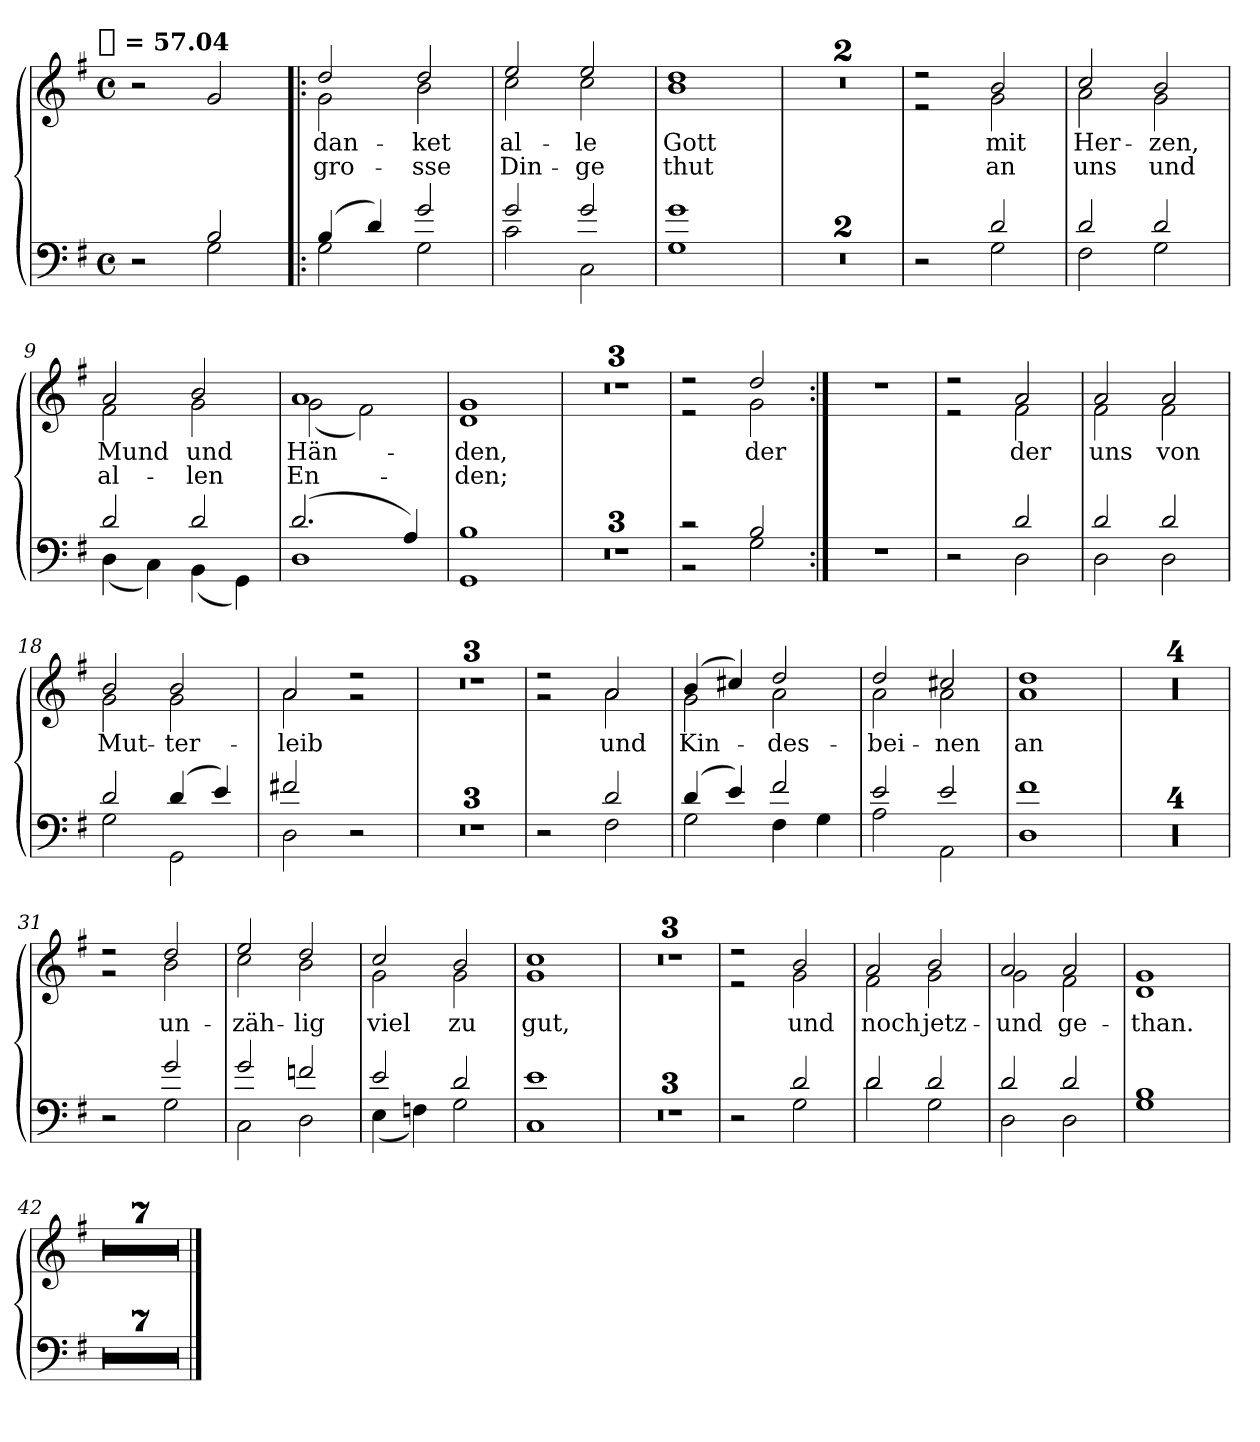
**kern	**kern	**text	**text
*part1	*part1	*part1	*part1
*staff2	*staff1	*staff1	*staff1
*clefF4	*clefG2	*	*
*k[f#]	*k[f#]	*	*
!!LO:TX:omd:t=[half] = 57.04
*M4/4	*M4/4	*	*
*met(c)	*met(c)	*	*
*MM114	*MM114	*	*
=1	=1	=1	=1
*^	*	*	*
2ryy	2r	2r	.	.
2B	2G	2g	.	.
=2!|:	=2!|:	=2!|:	=2!|:	=2!|:
*	*	*^	*	*
(4B	2G	2dd	2g	dan-	gro-
4d)	.	.	.	.	.
2g	2G	2dd	2b	-ket	-sse
=3	=3	=3	=3	=3	=3
2g	2c	2ee	2cc	al-	Din-
2g	2C	2ee	2cc	-le	-ge
=4	=4	=4	=4	=4	=4
1g	1G	1dd	1b	Gott	thut
*v	*v	*	*	*	*
*	*v	*v	*	*
=5	=5	=5	=5
1r	1r	.	.
=6	=6	=6	=6
1r	1r	.	.
!!LO:LB:g=z
=7	=7	=7	=7
*^	*^	*	*
2ryy	2r	2r	2r	.	.
2d	2G	2b	2g	mit	an
=8	=8	=8	=8	=8	=8
2d	2F#	2cc	2a	Her-	uns
2d	2G	2b	2g	-zen,	und
=9	=9	=9	=9	=9	=9
2d	(4D	2a	2f#	Mund	al-
.	4C)	.	.	.	.
2d	(4BB	2b	2g	und	-len
.	4GG)	.	.	.	.
=10	=10	=10	=10	=10	=10
(2.d	1D	1a	(2g	Hän-	En-
.	.	.	2f#)	.	.
4A)	.	.	.	.	.
=11	=11	=11	=11	=11	=11
1B	1GG	1g	1d	-den,	-den;
*v	*v	*	*	*	*
*	*v	*v	*	*
=12	=12	=12	=12
1r	1r	.	.
=13	=13	=13	=13
1r	1r	.	.
=14	=14	=14	=14
1r	1r	.	.
=15	=15	=15	=15
*^	*^	*	*
2r	2r	2r	2r	.	.
2B	2G	2dd	2g	der	.
*v	*v	*	*	*	*
*	*v	*v	*	*
=:|!	=:|!	=:|!	=:|!
1r	1r	.	.
!!LO:LB:g=z
=16	=16	=16	=16
*^	*^	*	*
2r	2ryy	2r	2r	.	.
2d	2D	2a	2f#	der	.
=17	=17	=17	=17	=17	=17
2d	2D	2a	2f#	uns	.
2d	2D	2a	2f#	von	.
=18	=18	=18	=18	=18	=18
2d	2G	2b	2g	Mut-	.
(4d	2GG	2b	2g	-ter-	.
4e)	.	.	.	.	.
=19	=19	=19	=19	=19	=19
2f#X	2D	2a	2a	-leib	.
2r	2ryy	2r	2r	.	.
*v	*v	*	*	*	*
*	*v	*v	*	*
=20	=20	=20	=20
1r	1r	.	.
=21	=21	=21	=21
1r	1r	.	.
=22	=22	=22	=22
1r	1r	.	.
!!LO:LB:g=z
=23	=23	=23	=23
*^	*^	*	*
2ryy	2r	2r	2r	.	.
2d	2F#	2a	2a	und	.
=24	=24	=24	=24	=24	=24
(4d	2G	(4b	2g	Kin-	.
4e)	.	4cc#X)	.	.	.
2f#	4F#	2dd	2a	-des-	.
.	4G	.	.	.	.
=25	=25	=25	=25	=25	=25
2e	2A	2dd	2a	-bei-	.
2e	2AA	2cc#X	2a	-nen	.
=26	=26	=26	=26	=26	=26
1f#	1D	1dd	1a	an	.
*v	*v	*	*	*	*
*	*v	*v	*	*
=27	=27	=27	=27
1r	1r	.	.
=28	=28	=28	=28
1r	1r	.	.
=29	=29	=29	=29
1r	1r	.	.
=30	=30	=30	=30
1r	1r	.	.
!!LO:LB:g=z
=31	=31	=31	=31
*^	*^	*	*
2r	2ryy	2r	2r	.	.
2g	2G	2dd	2b	un-	.
=32	=32	=32	=32	=32	=32
2g	2C	2ee	2cc	-zäh-	.
2fn	2D	2dd	2b	-lig	.
=33	=33	=33	=33	=33	=33
2e	(4E	2cc	2g	viel	.
.	4Fn)	.	.	.	.
2d	2G	2b	2g	zu	.
=34	=34	=34	=34	=34	=34
1e	1C	1cc	1g	gut,	.
*v	*v	*	*	*	*
*	*v	*v	*	*
=35	=35	=35	=35
1r	1r	.	.
=36	=36	=36	=36
1r	1r	.	.
=37	=37	=37	=37
1r	1r	.	.
!!LO:PB:g=z
=38	=38	=38	=38
*^	*^	*	*
2r	2ryy	2r	2r	.	.
2d	2G	2b	2g	und	.
=39	=39	=39	=39	=39	=39
2d	2d	2a	2f#	noch	.
2d	2G	2b	2g	jetz-	.
=40	=40	=40	=40	=40	=40
2d	2D	2a	2g	-und	.
2d	2D	2a	2f#	ge-	.
=41	=41	=41	=41	=41	=41
1B	1G	1g	1d	-than.	.
*v	*v	*	*	*	*
*	*v	*v	*	*
=42	=42	=42	=42
1r	1r	.	.
=43	=43	=43	=43
1r	1r	.	.
=44	=44	=44	=44
1r	1r	.	.
=45	=45	=45	=45
1r	1r	.	.
=46	=46	=46	=46
1r	1r	.	.
=47	=47	=47	=47
1r	1r	.	.
=48	=48	=48	=48
1r	1r	.	.
==	==	==	==
*-	*-	*-	*-
